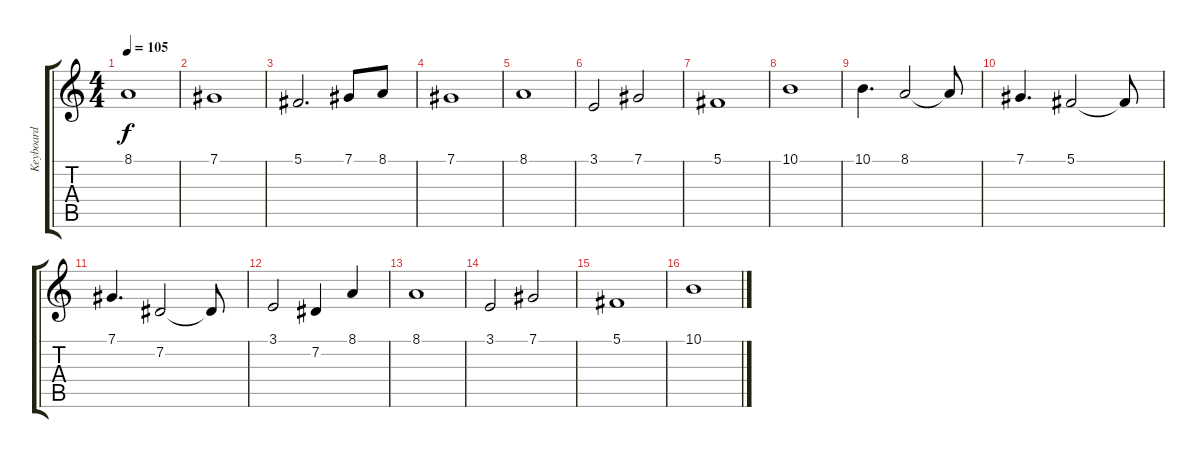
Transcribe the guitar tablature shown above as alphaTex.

\track ("Keyboard" "Keyboard") {instrument synthstrings2}
\staff {score tabs}
\tuning (Db4 Ab3 E3 B2 Gb2 Db2) {hide}
\ts (4 4)
\tempo 105
\clef g2
\ks c
8.1.1{dy f} |
7.1.1 |
5.1.2{d} 7.1.8 8.1.8 |
7.1.1 |
8.1.1 |
3.1.2 7.1.2 |
5.1.1 |
10.1.1 |
10.1.4{d} 8.1.2 8.1{t}.8 |
7.1.4{d} 5.1.2 5.1{t}.8 |
7.1.4{d} 7.2.2 7.2{t}.8 |
3.1.2 7.2.4 8.1.4 |
8.1.1 |
3.1.2 7.1.2 |
5.1.1 |
10.1.1
